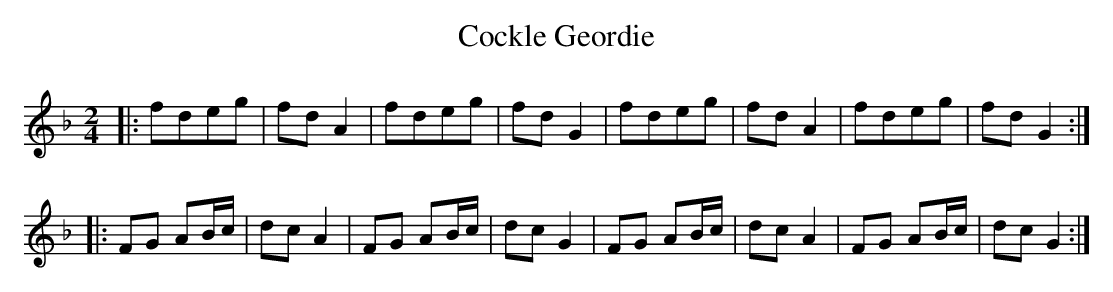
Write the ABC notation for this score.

X:1
T:Cockle Geordie
M:2/4
L:1/8
K:F
|:\
fdeg | fd A2 | fdeg | fd G2 |\
fdeg | fd A2 | fdeg | fd G2 :|
|:\
FG AB/c/ | dc A2 | FG AB/c/ | dc G2  |\
FG AB/c/ | dc A2 | FG AB/c/ | dc G2 :|
